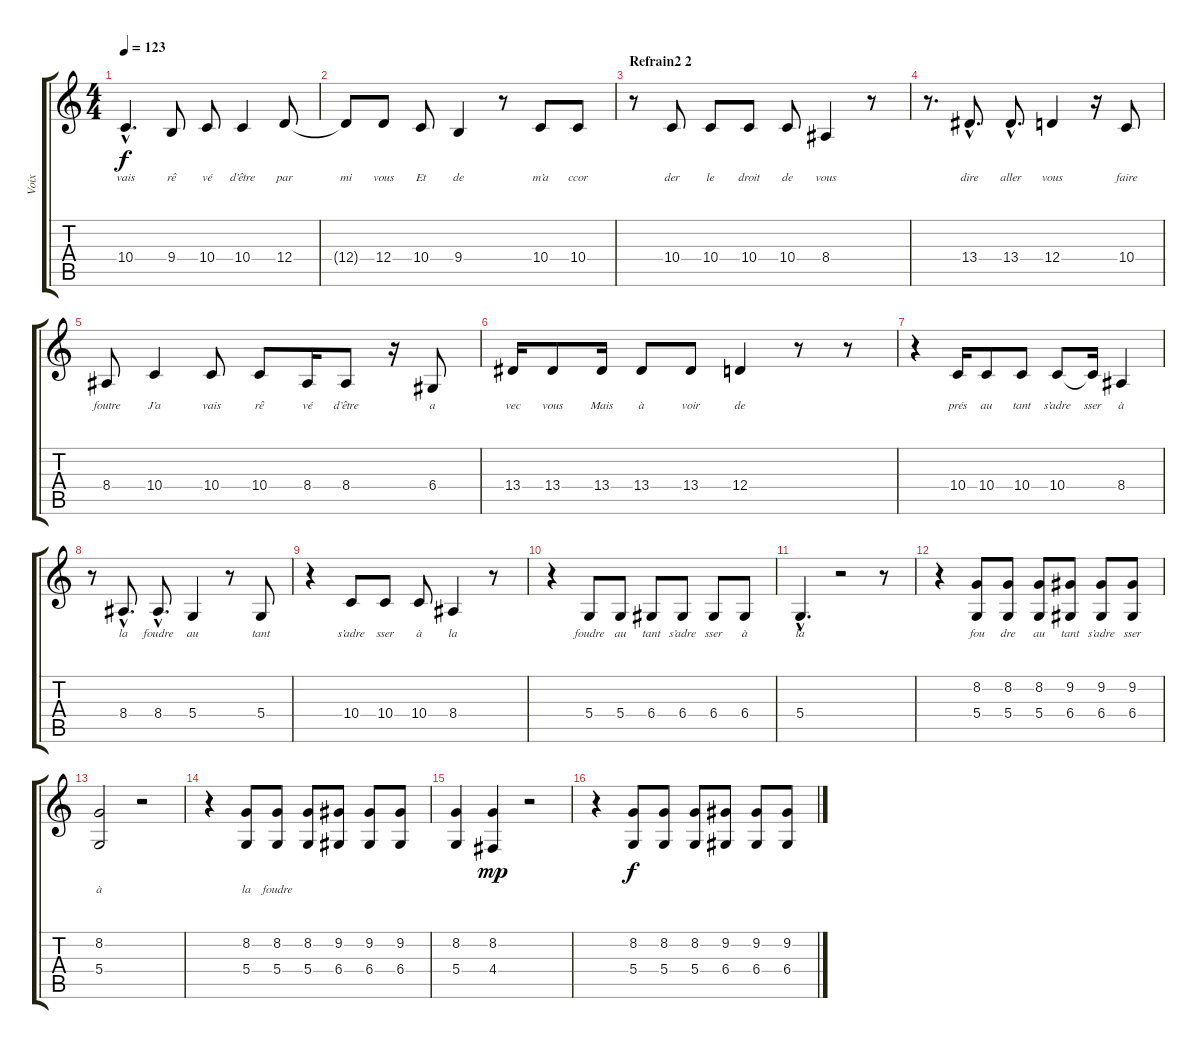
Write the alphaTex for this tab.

\track ("Voix" "Voix") {instrument clarinet}
\staff {score tabs}
\tuning (E4 B3 G3 D3 A2 E2) {hide}
\ts (4 4)
\tempo 123
\clef g2
\ks c
10.4{hac t}.4{d lyrics (0 "vais") lyrics (1 "") lyrics (2 "") lyrics (3 "") lyrics (4 "") dy f} 9.4.8{lyrics (0 "rê") lyrics (1 "") lyrics (2 "") lyrics (3 "") lyrics (4 "")} 10.4.8{lyrics (0 "vé") lyrics (1 "") lyrics (2 "") lyrics (3 "") lyrics (4 "")} 10.4.4{lyrics (0 "d’être") lyrics (1 "") lyrics (2 "") lyrics (3 "") lyrics (4 "")} 12.4.8{lyrics (0 "par") lyrics (1 "") lyrics (2 "") lyrics (3 "") lyrics (4 "")} |
12.4{t}.8{lyrics (0 "mi") lyrics (1 "") lyrics (2 "") lyrics (3 "") lyrics (4 "")} 12.4.8{lyrics (0 "vous") lyrics (1 "") lyrics (2 "") lyrics (3 "") lyrics (4 "")} 10.4.8{lyrics (0 "Et") lyrics (1 "") lyrics (2 "") lyrics (3 "") lyrics (4 "")} 9.4.4{lyrics (0 "de") lyrics (1 "") lyrics (2 "") lyrics (3 "") lyrics (4 "")} r.8 10.4.8{lyrics (0 "m’a") lyrics (1 "") lyrics (2 "") lyrics (3 "") lyrics (4 "")} 10.4.8{lyrics (0 "ccor") lyrics (1 "") lyrics (2 "") lyrics (3 "") lyrics (4 "")} |
\section ("" "Refrain2 2")
r.8 10.4.8{lyrics (0 "der") lyrics (1 "") lyrics (2 "") lyrics (3 "") lyrics (4 "")} 10.4.8{lyrics (0 "le") lyrics (1 "") lyrics (2 "") lyrics (3 "") lyrics (4 "")} 10.4.8{lyrics (0 "droit") lyrics (1 "") lyrics (2 "") lyrics (3 "") lyrics (4 "")} 10.4.8{lyrics (0 "de") lyrics (1 "") lyrics (2 "") lyrics (3 "") lyrics (4 "")} 8.4.4{lyrics (0 "vous") lyrics (1 "") lyrics (2 "") lyrics (3 "") lyrics (4 "")} r.8 |
r.8{d} 13.4{hac}.8{d lyrics (0 "dire") lyrics (1 "") lyrics (2 "") lyrics (3 "") lyrics (4 "")} 13.4{hac}.8{d lyrics (0 "aller") lyrics (1 "") lyrics (2 "") lyrics (3 "") lyrics (4 "")} 12.4.4{lyrics (0 "vous") lyrics (1 "") lyrics (2 "") lyrics (3 "") lyrics (4 "")} r.16 10.4.8{lyrics (0 "faire") lyrics (1 "") lyrics (2 "") lyrics (3 "") lyrics (4 "")} |
8.4.8{lyrics (0 "foutre") lyrics (1 "") lyrics (2 "") lyrics (3 "") lyrics (4 "")} 10.4.4{lyrics (0 "J’a") lyrics (1 "") lyrics (2 "") lyrics (3 "") lyrics (4 "")} 10.4.8{lyrics (0 "vais") lyrics (1 "") lyrics (2 "") lyrics (3 "") lyrics (4 "")} 10.4.8{lyrics (0 "rê") lyrics (1 "") lyrics (2 "") lyrics (3 "") lyrics (4 "")} 8.4.16{lyrics (0 "vé") lyrics (1 "") lyrics (2 "") lyrics (3 "") lyrics (4 "")} 8.4.8{lyrics (0 "d’être") lyrics (1 "") lyrics (2 "") lyrics (3 "") lyrics (4 "")} r.16 6.4.8{lyrics (0 "a") lyrics (1 "") lyrics (2 "") lyrics (3 "") lyrics (4 "")} |
13.4.16{lyrics (0 "vec") lyrics (1 "") lyrics (2 "") lyrics (3 "") lyrics (4 "")} 13.4.8{lyrics (0 "vous") lyrics (1 "") lyrics (2 "") lyrics (3 "") lyrics (4 "")} 13.4.16{lyrics (0 "Mais") lyrics (1 "") lyrics (2 "") lyrics (3 "") lyrics (4 "")} 13.4.8{lyrics (0 "à") lyrics (1 "") lyrics (2 "") lyrics (3 "") lyrics (4 "")} 13.4.8{lyrics (0 "voir") lyrics (1 "") lyrics (2 "") lyrics (3 "") lyrics (4 "")} 12.4.4{lyrics (0 "de") lyrics (1 "") lyrics (2 "") lyrics (3 "") lyrics (4 "")} r.8 r.8 |
r.4 10.4.16{lyrics (0 "prés") lyrics (1 "") lyrics (2 "") lyrics (3 "") lyrics (4 "")} 10.4.8{lyrics (0 "au") lyrics (1 "") lyrics (2 "") lyrics (3 "") lyrics (4 "")} 10.4.8{lyrics (0 "tant") lyrics (1 "") lyrics (2 "") lyrics (3 "") lyrics (4 "")} 10.4.8{lyrics (0 "s’adre") lyrics (1 "") lyrics (2 "") lyrics (3 "") lyrics (4 "")} 10.4{t}.16{lyrics (0 "sser") lyrics (1 "") lyrics (2 "") lyrics (3 "") lyrics (4 "")} 8.4.4{lyrics (0 "à") lyrics (1 "") lyrics (2 "") lyrics (3 "") lyrics (4 "")} |
r.8 8.4{hac}.8{d lyrics (0 "la") lyrics (1 "") lyrics (2 "") lyrics (3 "") lyrics (4 "")} 8.4{hac}.8{d lyrics (0 "foudre") lyrics (1 "") lyrics (2 "") lyrics (3 "") lyrics (4 "")} 5.4.4{lyrics (0 "au") lyrics (1 "") lyrics (2 "") lyrics (3 "") lyrics (4 "")} r.8 5.4.8{lyrics (0 "tant") lyrics (1 "") lyrics (2 "") lyrics (3 "") lyrics (4 "")} |
r.4 10.4.8{lyrics (0 "s’adre") lyrics (1 "") lyrics (2 "") lyrics (3 "") lyrics (4 "")} 10.4.8{lyrics (0 "sser") lyrics (1 "") lyrics (2 "") lyrics (3 "") lyrics (4 "")} 10.4.8{lyrics (0 "à") lyrics (1 "") lyrics (2 "") lyrics (3 "") lyrics (4 "")} 8.4.4{lyrics (0 "la") lyrics (1 "") lyrics (2 "") lyrics (3 "") lyrics (4 "")} r.8 |
r.4 5.4.8{lyrics (0 "foudre") lyrics (1 "") lyrics (2 "") lyrics (3 "") lyrics (4 "")} 5.4.8{lyrics (0 "au") lyrics (1 "") lyrics (2 "") lyrics (3 "") lyrics (4 "")} 6.4.8{lyrics (0 "tant") lyrics (1 "") lyrics (2 "") lyrics (3 "") lyrics (4 "")} 6.4.8{lyrics (0 "s’adre") lyrics (1 "") lyrics (2 "") lyrics (3 "") lyrics (4 "")} 6.4.8{lyrics (0 "sser") lyrics (1 "") lyrics (2 "") lyrics (3 "") lyrics (4 "")} 6.4.8{lyrics (0 "à") lyrics (1 "") lyrics (2 "") lyrics (3 "") lyrics (4 "")} |
5.4{hac}.4{d lyrics (0 "la") lyrics (1 "") lyrics (2 "") lyrics (3 "") lyrics (4 "")} r.2 r.8 |
r.4 (8.2 5.4).8{lyrics (0 "fou") lyrics (1 "") lyrics (2 "") lyrics (3 "") lyrics (4 "")} (8.2 5.4).8{lyrics (0 "dre") lyrics (1 "") lyrics (2 "") lyrics (3 "") lyrics (4 "")} (8.2 5.4).8{lyrics (0 "au") lyrics (1 "") lyrics (2 "") lyrics (3 "") lyrics (4 "")} (9.2 6.4).8{lyrics (0 "tant") lyrics (1 "") lyrics (2 "") lyrics (3 "") lyrics (4 "")} (9.2 6.4).8{lyrics (0 "s’adre") lyrics (1 "") lyrics (2 "") lyrics (3 "") lyrics (4 "")} (9.2 6.4).8{lyrics (0 "sser") lyrics (1 "") lyrics (2 "") lyrics (3 "") lyrics (4 "")} |
(8.2 5.4).2{lyrics (0 "à") lyrics (1 "") lyrics (2 "") lyrics (3 "") lyrics (4 "")} r.2 |
r.4 (8.2 5.4).8{lyrics (0 "la") lyrics (1 "") lyrics (2 "") lyrics (3 "") lyrics (4 "")} (8.2 5.4).8{lyrics (0 "foudre") lyrics (1 "") lyrics (2 "") lyrics (3 "") lyrics (4 "")} (8.2 5.4).8 (9.2 6.4).8 (9.2 6.4).8 (9.2 6.4).8 |
(8.2 5.4).4 (8.2 4.4).4{dy mp} r.2 |
r.4 (8.2 5.4).8{dy f} (8.2 5.4).8 (8.2 5.4).8 (9.2 6.4).8 (9.2 6.4).8 (9.2 6.4).8
